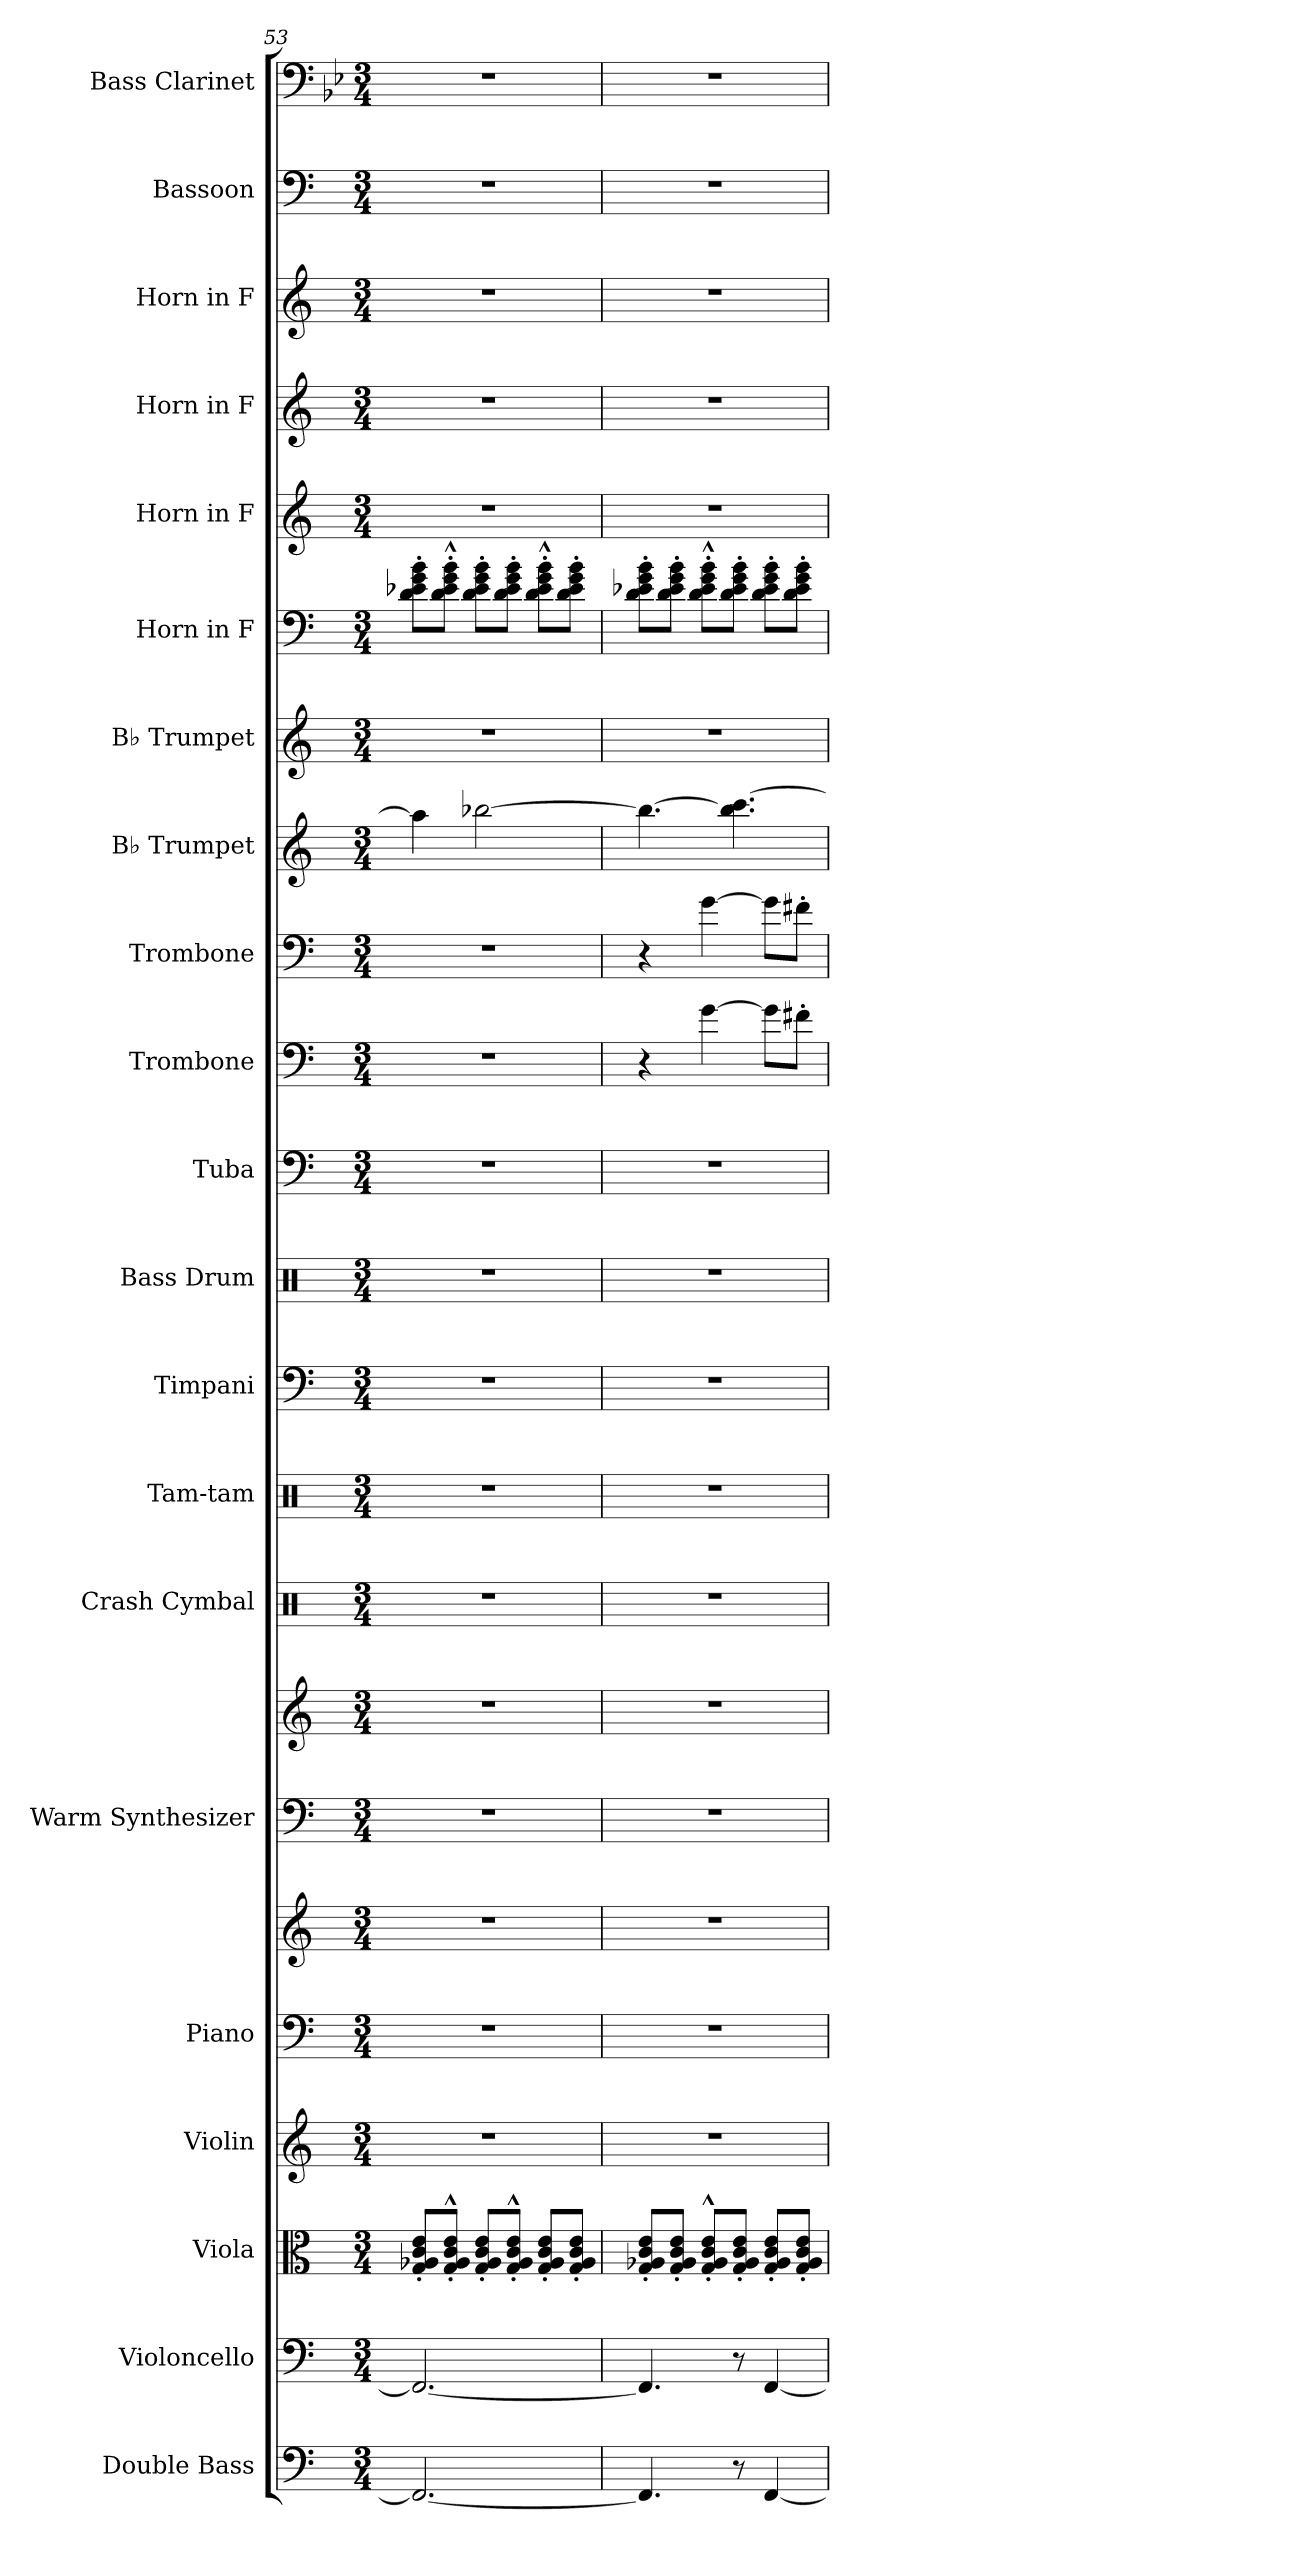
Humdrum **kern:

**kern	**kern	**kern	**kern	**kern	**kern	**kern	**kern	**kern	**kern	**kern	**kern	**kern	**kern	**kern	**kern	**kern	**kern	**kern	**kern	**kern	**kern	**kern
*part21	*part20	*part19	*part18	*part17	*part17	*part16	*part16	*part15	*part14	*part13	*part12	*part11	*part10	*part9	*part8	*part7	*part6	*part5	*part4	*part3	*part2	*part1
*staff23	*staff22	*staff21	*staff20	*staff19	*staff18	*staff17	*staff16	*staff15	*staff14	*staff13	*staff12	*staff11	*staff10	*staff9	*staff8	*staff7	*staff6	*staff5	*staff4	*staff3	*staff2	*staff1
*I"Double Bass	*I"Violoncello	*I"Viola	*I"Violin	*I"Piano	*	*I"Warm Synthesizer	*	*I"Crash Cymbal	*I"Tam-tam	*I"Timpani	*I"Bass Drum	*I"Tuba	*I"Trombone	*I"Trombone	*I"B♭ Trumpet	*I"B♭ Trumpet	*I"Horn in F	*I"Horn in F	*I"Horn in F	*I"Horn in F	*I"Bassoon	*I"Bass Clarinet
*I'Db.	*I'Vc.	*I'Vla.	*I'Vln.	*I'Pno.	*	*I'Synth.	*	*I'Cr. Cym.	*I'Tam-tam	*I'Timp.	*I'B. Dr.	*I'Tba.	*I'Tbn.	*I'Tbn.	*I'B♭ Tpt.	*I'B♭ Tpt.	*	*	*	*	*I'Bsn.	*I'B. Cl.
!!LO:PB:g=z
*clefF4	*clefF4	*clefC3	*clefG2	*clefF4	*clefG2	*clefF4	*clefG2	*clefX	*clefX	*clefF4	*clefX	*clefF4	*clefF4	*clefF4	*clefG2	*clefG2	*clefF4	*clefG2	*clefG2	*clefG2	*clefF4	*clefF4
*ITrd7c12	*	*	*	*	*	*	*	*	*	*	*	*	*	*	*ITrd1c2	*ITrd1c2	*ITrd4c7	*ITrd4c7	*ITrd4c7	*ITrd4c7	*	*ITrd8c14
*k[]	*k[]	*k[]	*k[]	*k[]	*k[]	*k[]	*k[]	*k[]	*k[]	*k[]	*k[]	*k[]	*k[]	*k[]	*k[b-e-]	*k[b-e-]	*k[b-]	*k[b-]	*k[b-]	*k[b-]	*k[]	*k[b-e-]
*M3/4	*M3/4	*M3/4	*M3/4	*M3/4	*M3/4	*M3/4	*M3/4	*M3/4	*M3/4	*M3/4	*M3/4	*M3/4	*M3/4	*M3/4	*M3/4	*M3/4	*M3/4	*M3/4	*M3/4	*M3/4	*M3/4	*M3/4
=53	=53	=53	=53	=53	=53	=53	=53	=53	=53	=53	=53	=53	=53	=53	=53	=53	=53	=53	=53	=53	=53	=53
2.FFF/_	2.FF/_	8G/' 8A-X/' 8c/' 8e/'L	2.r	2.r	2.r	2.r	2.r	2.r	2.r	2.r	2.r	2.r	2.r	2.r	4gg\]	2.r	8G\' 8A-X\' 8c\' 8e\'L	2.r	2.r	2.r	2.r	2.r
.	.	8G/'^^ 8A-/'^^ 8c/'^^ 8e/'^^J	.	.	.	.	.	.	.	.	.	.	.	.	.	.	8G\'^^ 8A-\'^^ 8c\'^^ 8e\'^^J	.	.	.	.	.
.	.	8G/' 8A-/' 8c/' 8e/'L	.	.	.	.	.	.	.	.	.	.	.	.	[2aa-X\	.	8G\' 8A-\' 8c\' 8e\'L	.	.	.	.	.
.	.	8G/'^^ 8A-/'^^ 8c/'^^ 8e/'^^J	.	.	.	.	.	.	.	.	.	.	.	.	.	.	8G\' 8A-\' 8c\' 8e\'J	.	.	.	.	.
.	.	8G/' 8A-/' 8c/' 8e/'L	.	.	.	.	.	.	.	.	.	.	.	.	.	.	8G\'^^ 8A-\'^^ 8c\'^^ 8e\'^^L	.	.	.	.	.
.	.	8G/' 8A-/' 8c/' 8e/'J	.	.	.	.	.	.	.	.	.	.	.	.	.	.	8G\' 8A-\' 8c\' 8e\'J	.	.	.	.	.
=54	=54	=54	=54	=54	=54	=54	=54	=54	=54	=54	=54	=54	=54	=54	=54	=54	=54	=54	=54	=54	=54	=54
4.FFF/]	4.FF/]	8G/' 8A-X/' 8c/' 8e/'L	2.r	2.r	2.r	2.r	2.r	2.r	2.r	2.r	2.r	2.r	4r	4r	4.aa-\_	2.r	8G\' 8A-X\' 8c\' 8e\'L	2.r	2.r	2.r	2.r	2.r
.	.	8G/' 8A-/' 8c/' 8e/'J	.	.	.	.	.	.	.	.	.	.	.	.	.	.	8G\' 8A-\' 8c\' 8e\'J	.	.	.	.	.
.	.	8G/'^^ 8A-/'^^ 8c/'^^ 8e/'^^L	.	.	.	.	.	.	.	.	.	.	[4g\	[4g\	.	.	8G\'^^ 8A-\'^^ 8c\'^^ 8e\'^^L	.	.	.	.	.
8r	8r	8G/' 8A-/' 8c/' 8e/'J	.	.	.	.	.	.	.	.	.	.	.	.	4.aa-\] [4.bb-\	.	8G\' 8A-\' 8c\' 8e\'J	.	.	.	.	.
[4FFF/	[4FF/	8G/' 8A-/' 8c/' 8e/'L	.	.	.	.	.	.	.	.	.	.	8g\L]	8g\L]	.	.	8G\' 8A-\' 8c\' 8e\'L	.	.	.	.	.
.	.	8G/' 8A-/' 8c/' 8e/'J	.	.	.	.	.	.	.	.	.	.	8f#X'\J	8f#X'\J	.	.	8G\' 8A-\' 8c\' 8e\'J	.	.	.	.	.
=	=	=	=	=	=	=	=	=	=	=	=	=	=	=	=	=	=	=	=	=	=	=
*-	*-	*-	*-	*-	*-	*-	*-	*-	*-	*-	*-	*-	*-	*-	*-	*-	*-	*-	*-	*-	*-	*-
